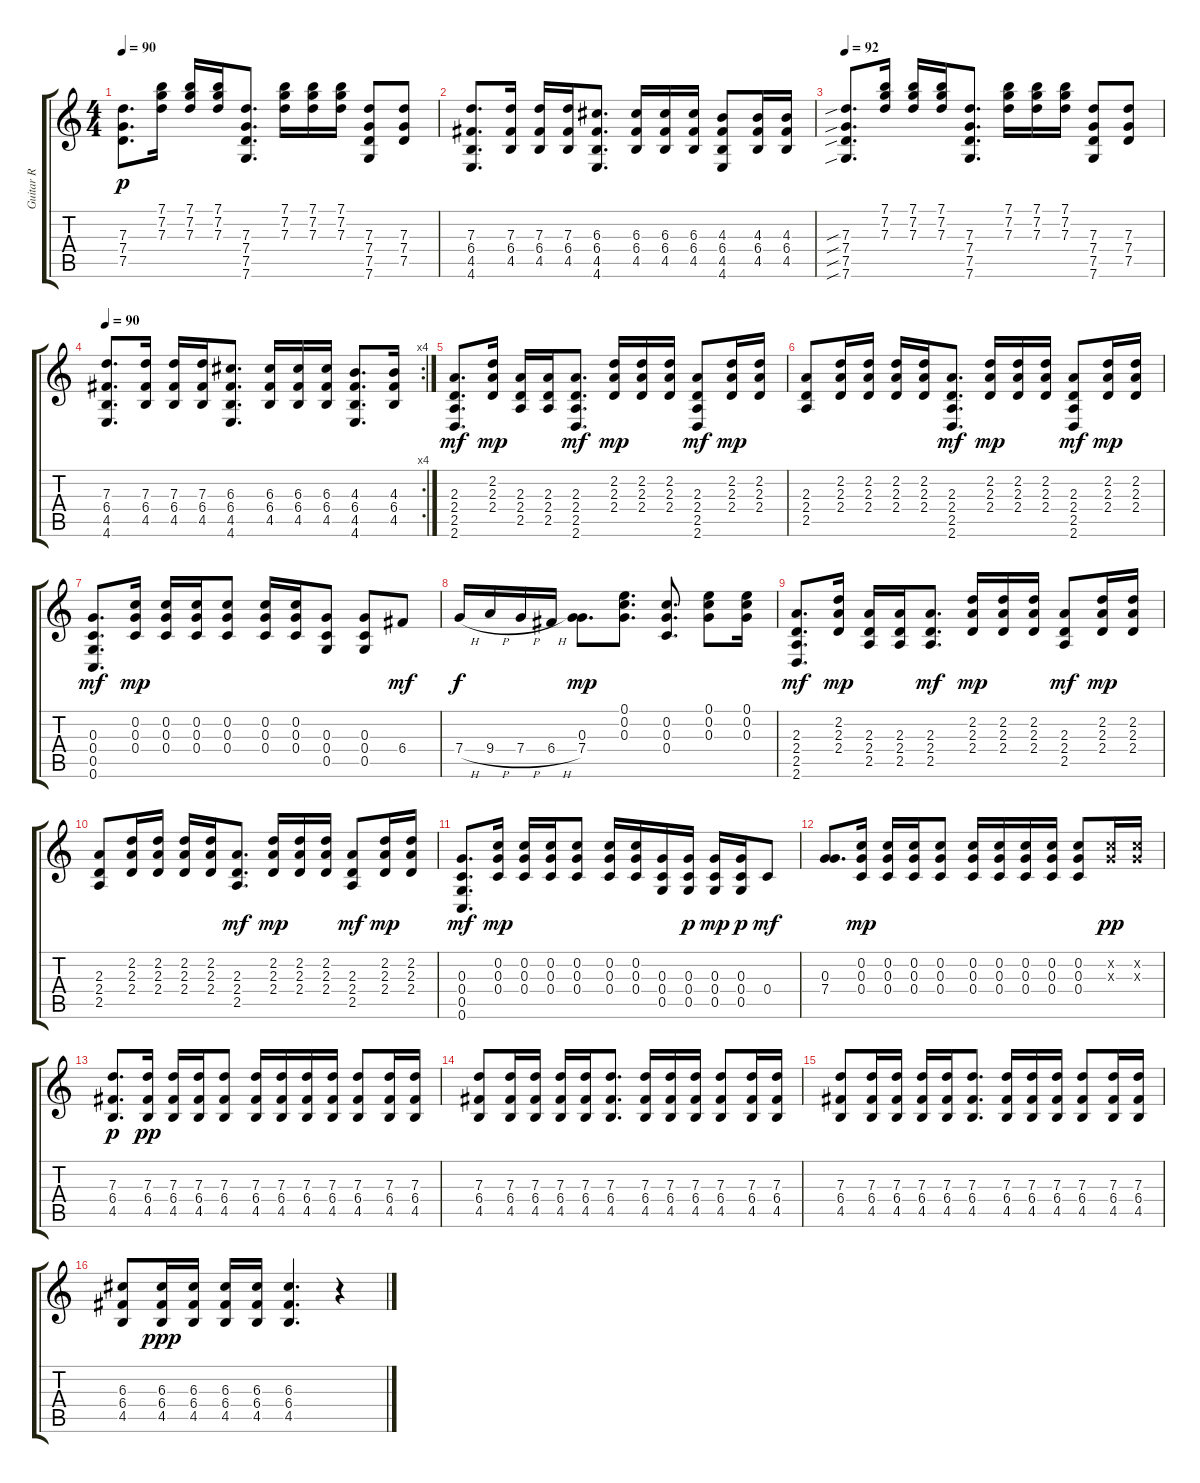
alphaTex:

\track ("Guitar R" "Guitar R") {instrument electricguitarclean}
\staff {score tabs}
\tuning (E4 C4 G3 C3 G2 C2) {hide}
\ts (4 4)
\tempo 90
\tempo 89
\tempo 90
\clef g2
\ks c
(7.3 7.4 7.5).8{d dy p instrument electricguitarclean} (7.1 7.2 7.3).16 (7.1 7.2 7.3).16 (7.1 7.2 7.3).16 (7.3 7.4 7.5 7.6).8{d} (7.1 7.2 7.3).16 (7.1 7.2 7.3).16 (7.1 7.2 7.3).16 (7.3 7.4 7.5 7.6).8 (7.3 7.4 7.5).8 |
(7.3 6.4 4.5 4.6).8{d} (7.3 6.4 4.5).16 (7.3 6.4 4.5).16 (7.3 6.4 4.5).16 (6.3 6.4 4.5 4.6).8{d} (6.3 6.4 4.5).16 (6.3 6.4 4.5).16 (6.3 6.4 4.5).16 (4.3 6.4 4.5 4.6).8 (4.3 6.4 4.5).16 (4.3 6.4 4.5).16 |
\tempo 92
(7.3{sib} 7.4{sib} 7.5{sib} 7.6{sib}).8{d} (7.1 7.2 7.3).16 (7.1 7.2 7.3).16 (7.1 7.2 7.3).16 (7.3 7.4 7.5 7.6).8{d} (7.1 7.2 7.3).16 (7.1 7.2 7.3).16 (7.1 7.2 7.3).16 (7.3 7.4 7.5 7.6).8 (7.3 7.4 7.5).8 |
\rc 4
\tempo 90
(7.3 6.4 4.5 4.6).8{d} (7.3 6.4 4.5).16 (7.3 6.4 4.5).16 (7.3 6.4 4.5).16 (6.3 6.4 4.5 4.6).8{d} (6.3 6.4 4.5).16 (6.3 6.4 4.5).16 (6.3 6.4 4.5).16 (4.3 6.4 4.5 4.6).8{d} (4.3 6.4 4.5).16 |
(2.3 2.4 2.5 2.6).8{d dy mf} (2.2 2.3 2.4).16{dy mp} (2.3 2.4 2.5).16 (2.3 2.4 2.5).16 (2.3 2.4 2.5 2.6).8{d dy mf} (2.2 2.3 2.4).16{dy mp} (2.2 2.3 2.4).16 (2.2 2.3 2.4).16 (2.3 2.4 2.5 2.6).8{dy mf} (2.2 2.3 2.4).16{dy mp} (2.2 2.3 2.4).16 |
(2.3 2.4 2.5).8 (2.2 2.3 2.4).16 (2.2 2.3 2.4).16 (2.2 2.3 2.4).16 (2.2 2.3 2.4).16 (2.3 2.4 2.5 2.6).8{d dy mf} (2.2 2.3 2.4).16{dy mp} (2.2 2.3 2.4).16 (2.2 2.3 2.4).16 (2.3 2.4 2.5 2.6).8{dy mf} (2.2 2.3 2.4).16{dy mp} (2.2 2.3 2.4).16 |
(0.3 0.4 0.5 0.6).8{d dy mf} (0.2 0.3 0.4).16{dy mp} (0.2 0.3 0.4).16 (0.2 0.3 0.4).16 (0.2 0.3 0.4).8 (0.2 0.3 0.4).16 (0.2 0.3 0.4).16 (0.3 0.4 0.5).8 (0.3 0.4 0.5).8 6.4.8{dy mf} |
7.4{h}.16{dy f} 9.4{h}.16 7.4{h}.16 6.4{h}.16 (0.3 7.4).8{d dy mp} (0.1 0.2 0.3).8{d} (0.2 0.3 0.4).8{d} (0.1 0.2 0.3).8 (0.1 0.2 0.3).16 |
(2.3 2.4 2.5 2.6).8{d dy mf} (2.2 2.3 2.4).16{dy mp} (2.3 2.4 2.5).16 (2.3 2.4 2.5).16 (2.3 2.4 2.5).8{d dy mf} (2.2 2.3 2.4).16{dy mp} (2.2 2.3 2.4).16 (2.2 2.3 2.4).16 (2.3 2.4 2.5).8{dy mf} (2.2 2.3 2.4).16{dy mp} (2.2 2.3 2.4).16 |
(2.3 2.4 2.5).8 (2.2 2.3 2.4).16 (2.2 2.3 2.4).16 (2.2 2.3 2.4).16 (2.2 2.3 2.4).16 (2.3 2.4 2.5).8{d dy mf} (2.2 2.3 2.4).16{dy mp} (2.2 2.3 2.4).16 (2.2 2.3 2.4).16 (2.3 2.4 2.5).8{dy mf} (2.2 2.3 2.4).16{dy mp} (2.2 2.3 2.4).16 |
(0.3 0.4 0.5 0.6).8{d dy mf} (0.2 0.3 0.4).16{dy mp} (0.2 0.3 0.4).16 (0.2 0.3 0.4).16 (0.2 0.3 0.4).8 (0.2 0.3 0.4).16 (0.2 0.3 0.4).16 (0.3 0.4 0.5).16 (0.3 0.4 0.5).16{dy p} (0.3 0.4 0.5).16{dy mp} (0.3 0.4 0.5).16{dy p} 0.4.8{dy mf} |
(0.3 7.4).8{d} (0.2 0.3 0.4).16{dy mp} (0.2 0.3 0.4).16 (0.2 0.3 0.4).16 (0.2 0.3 0.4).8 (0.2 0.3 0.4).16 (0.2 0.3 0.4).16 (0.2 0.3 0.4).16 (0.2 0.3 0.4).16 (0.2 0.3 0.4).8 (0.2{x} 0.3{x}).16{dy pp} (0.2{x} 0.3{x}).16 |
(7.3 6.4 4.5).8{d dy p} (7.3 6.4 4.5).16{dy pp} (7.3 6.4 4.5).16 (7.3 6.4 4.5).16 (7.3 6.4 4.5).8 (7.3 6.4 4.5).16 (7.3 6.4 4.5).16 (7.3 6.4 4.5).16 (7.3 6.4 4.5).16 (7.3 6.4 4.5).8 (7.3 6.4 4.5).16 (7.3 6.4 4.5).16 |
(7.3 6.4 4.5).8 (7.3 6.4 4.5).16 (7.3 6.4 4.5).16 (7.3 6.4 4.5).16 (7.3 6.4 4.5).16 (7.3 6.4 4.5).8{d} (7.3 6.4 4.5).16 (7.3 6.4 4.5).16 (7.3 6.4 4.5).16 (7.3 6.4 4.5).8 (7.3 6.4 4.5).16 (7.3 6.4 4.5).16 |
(7.3 6.4 4.5).8 (7.3 6.4 4.5).16 (7.3 6.4 4.5).16 (7.3 6.4 4.5).16 (7.3 6.4 4.5).16 (7.3 6.4 4.5).8{d} (7.3 6.4 4.5).16 (7.3 6.4 4.5).16 (7.3 6.4 4.5).16 (7.3 6.4 4.5).8 (7.3 6.4 4.5).16 (7.3 6.4 4.5).16 |
(6.3 6.4 4.5).8 (6.3 6.4 4.5).16{dy ppp} (6.3 6.4 4.5).16 (6.3 6.4 4.5).16 (6.3 6.4 4.5).16 (6.3 6.4 4.5).4{d} r.4
